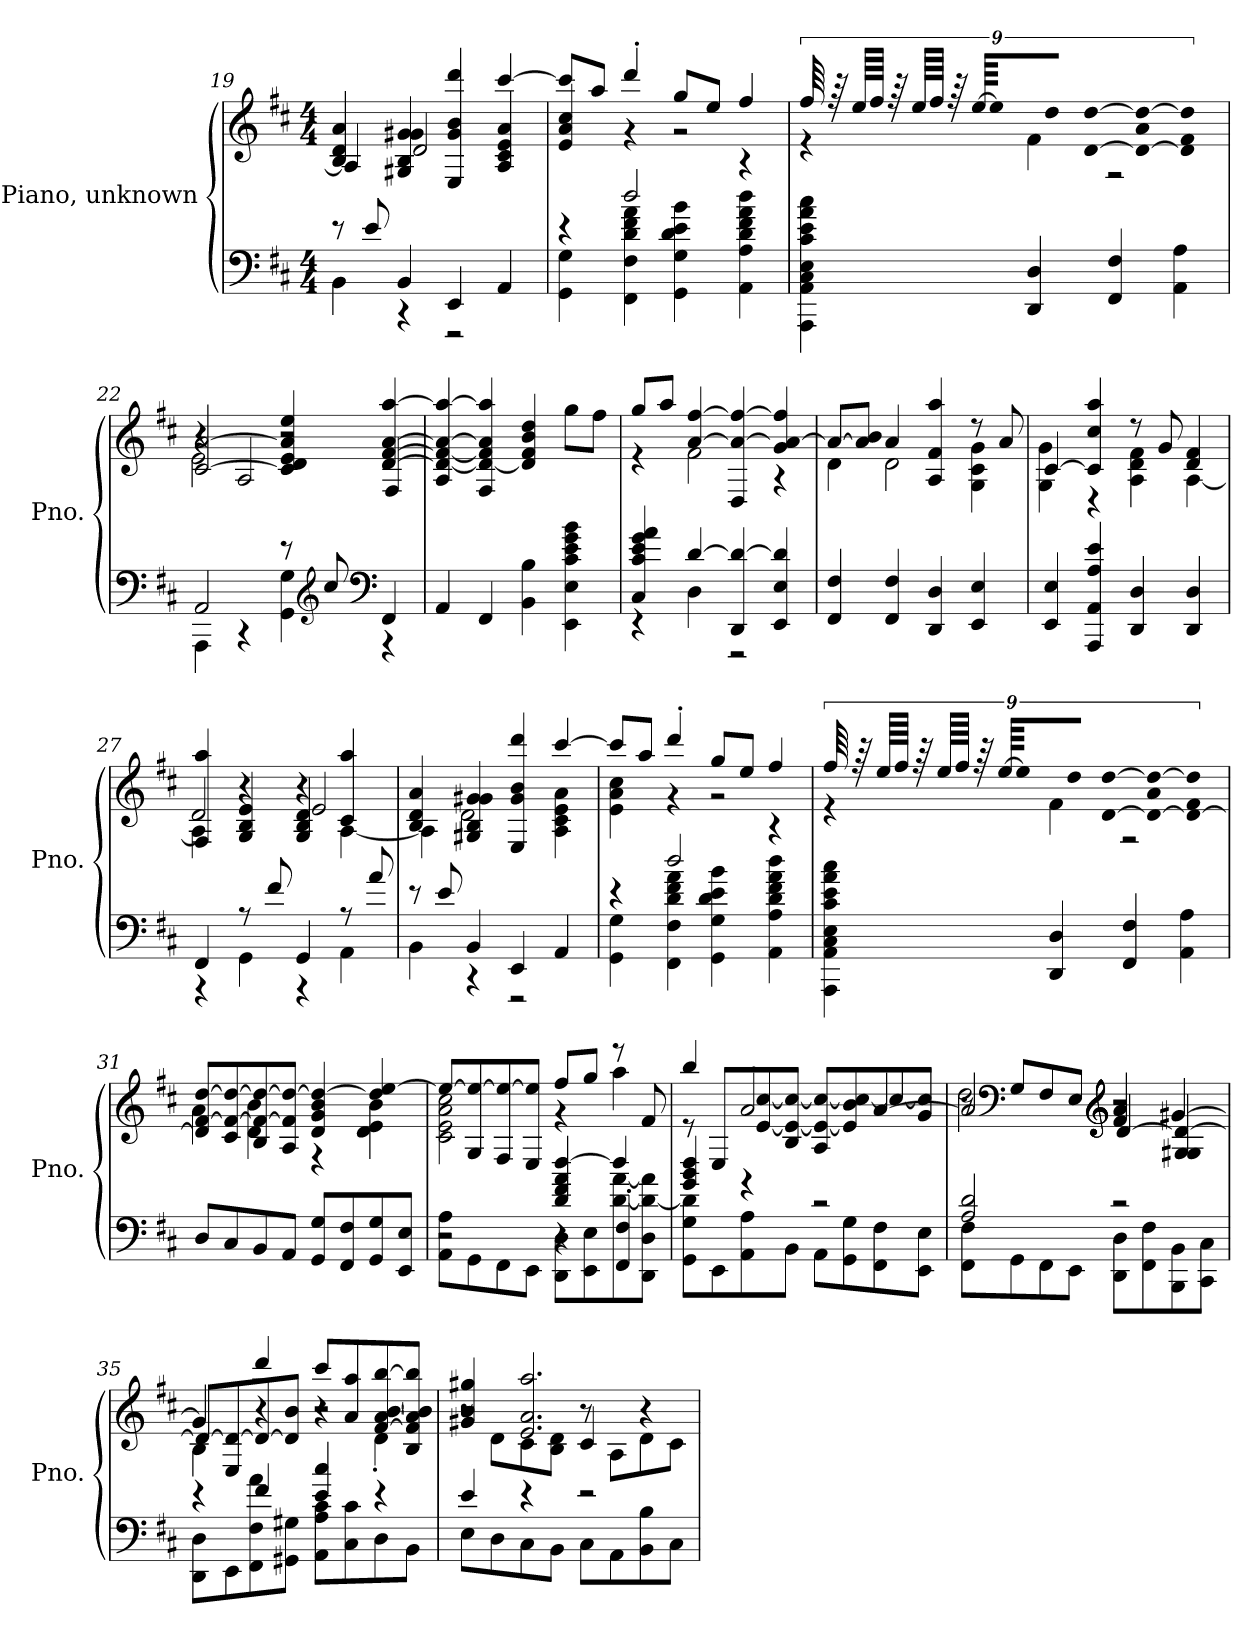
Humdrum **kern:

**kern	**kern
*part1	*part1
*staff2	*staff1
*I"Piano, unknown	*
*I'Pno.	*
*clefF4	*clefG2
*k[f#c#]	*k[f#c#]
*M4/4	*M4/4
=19	=19
*^	*^
8r	4BB\	4B/ 4d/ 4a/	4A/]
8e/	.	.	.
4BB/	4r	4G#X/ 4B/ 4g/ 4g#X/	2d/
4EE/	2r	4E/ 4g#/ 4b/ 4ddd/	.
4AA/	.	[4ccc#/	4A/ 4c#/ 4e/ 4a/
=20	=20	=20	=20
4r	4GG\ 4G\	8ccc#/L]	4e/ 4a/ 4cc#/
.	.	8aa/J	.
2dd/	4FF#\ 4F#\ 4d\ 4f#\ 4a\	4ddd'/	4r
.	4GG\ 4G\ 4d\ 4e\ 4b\	8gg/L	2r
.	.	8ee/J	.
4r	4AA\ 4A\ 4d\ 4f#\ 4a\ 4dd\	4ff#/	.
*v	*v	*	*
=21	=21	=21
4AAA\ 4AA\ 4C#\ 4E\ 4c#\ 4e\ 4a\ 4cc#\	96ff#/	4r
.	96r	.
.	96ee/LLLL	.
.	96ff#/JJJJ	.
.	96r	.
.	96ee/LLLL	.
.	96ff#/JJJJ	.
.	96r	.
.	[96ee/KLLL	.
.	32ee/JJ]	.
.	8dd/J	.
4DD/ 4D/	[4d/ [4dd/	4f#\
4FF#/ 4F#/	4d/_ 4a/ 4dd/_	2r
4AA\ 4A\	4d/] 4f#/ 4dd/]	.
!!LO:LB:g=z
=22	=22	=22
*^	*	*^
2AA/	4AAA\	[2c#/ [2a/	2e\	4r
.	4r	.	.	2A/
8r	4GG\ 4G\	4c#/] 4d/ 4e/ 4a/] 4ee/	2r	.
*clefG2	*	*	*	*
8cc#/	.	.	.	.
*clefF4	*	*	*	*
4FF#/	4r	[4d/ [4f#/ [4a/ [4aa/	.	4F#/
*v	*v	*	*	*
*	*v	*v	*v
=23	=23
4AA/	4A/ 4d/_ 4f#/_ 4a/_ 4aa/_
4FF#/	4F#/ 4d/_ 4f#/] 4a/] 4aa/]
4BB\ 4B\	4d/] 4f#/ 4b/ 4dd/
4EE\ 4E\ 4c#\ 4e\ 4g\ 4b\	8gg\L
.	8ff#\J
=24	=24
*^	*^
4C#/ 4c#/ 4e/ 4g/ 4a/	4r	8gg/L	4r
.	.	8aa/J	.
[4d/	4D\	[4a/ [4ff#/	2f#\
4DD/ 4d/_	2r	4D/ 4a/_ 4ff#/_	.
4EE/ 4E/ 4d/]	.	4g/ 4a/_ 4ff#/]	4r
*v	*v	*	*
=25	=25	=25
4FF#/ 4F#/	8a/L_	4d\
.	8a/] 8b/J	.
4FF#/ 4F#/	4a/	2d\
4DD/ 4D/	4A/ 4f#/ 4aa/	.
4EE/ 4E/	8r	4G\ 4c#\ 4g\
.	8a/	.
=26	=26	=26
4EE/ 4E/	[4c#/	4G\ 4g\
4AAA/ 4AA/ 4A/ 4e/	4c#/] 4cc#/ 4aa/	4r
4DD/ 4D/	8r	4A\ 4d\ 4f#\
.	8g/	.
4DD/ 4D/	4d/ 4f#/	[4A\
!!LO:LB:g=z
=27	=27	=27
*^	*	*^
4FF#/	4r	4F#/ 4aa/	4A\]	2d/
8r	4GG\	4G/ 4B/ 4e/	4r	.
8f#/	.	.	.	.
4GG/	4r	4G/ 4B/ 4d/	4r	2e/
8r	4AA\	4c#/ 4aa/	[4A\	.
8a/	.	.	.	.
*	*	*	*v	*v
=28	=28	=28	=28
8r	4BB\	4B/ 4d/ 4a/	4A\]
8e/	.	.	.
4BB/	4r	4G#X/ 4B/ 4g/ 4g#X/	2d\
4EE/	2r	4E/ 4g#/ 4b/ 4ddd/	.
4AA/	.	[4ccc#/	4A\ 4c#\ 4e\ 4a\
=29	=29	=29	=29
4r	4GG\ 4G\	8ccc#/L]	4e\ 4a\ 4cc#\
.	.	8aa/J	.
2dd/	4FF#\ 4F#\ 4d\ 4f#\ 4a\	4ddd'/	4r
.	4GG\ 4G\ 4d\ 4e\ 4b\	8gg/L	2r
.	.	8ee/J	.
4r	4AA\ 4A\ 4d\ 4f#\ 4a\ 4dd\	4ff#/	.
*v	*v	*	*
=30	=30	=30
4AAA\ 4AA\ 4C#\ 4E\ 4c#\ 4e\ 4a\ 4cc#\	96ff#/	4r
.	96r	.
.	96ee/LLLL	.
.	96ff#/JJJJ	.
.	96r	.
.	96ee/LLLL	.
.	96ff#/JJJJ	.
.	96r	.
.	[96ee/KLLL	.
.	32ee/JJ]	.
.	8dd/J	.
4DD/ 4D/	[4d/ [4dd/	4f#\
4FF#/ 4F#/	4d/_ 4a/ 4dd/_	2r
4AA\ 4A\	4d/_ 4f#/ 4dd/]	.
!!LO:PB:g=z	!!
=31	=31	=31
8D/L	8d/] [8f#/ [8dd/L	4a\
8C#/	8c#/ 8f#/_ 8dd/_	.
8BB/	8B/ 8f#/_ 8dd/_	4d\ 4b\
8AA/J	8A/ 8f#/] 8dd/_J	.
8GG/ 8G/L	4d/ 4g/ 4b/ 4dd/_	4r
8FF#/ 8F#/	.	.
8GG/ 8G/	4dd/] [4ee/	4d\ 4e\ 4b\
8EE/ 8E/J	.	.
=32	=32	=32
*^	*	*
*	*^	*	*
2r	8AA\ 8A\L	2r	8ee/L_	2c#\ 2e\ 2a\ 2cc#\
.	8GG\	.	8G/ 8ee/_	.
.	8FF#\	.	8F#/ 8ee/_	.
.	8EE\J	.	8E/ 8ee/]J	.
4d/ 4f#/ 4a/ [4dd/	8DD\ 8D\L	4r	8ff#/L	4r
.	8EE\ 8E\	.	8gg/J	.
4dd/]	[8d\ [8a\	4FF#/' 4F#/'	8r	4aa\
.	8DD\ 8D\ 8d\_ 8a\]J	.	8f#/	.
*	*v	*v	*	*
=33	=33	=33	=33
4g/ 4b/ 4dd/	8GG\ 8G\ 8d\]L	4bb/	8r
.	8EE\	.	8E/L
4r	8AA\ 8A\	2a'/	[8e/ [8cc#/
.	8BB\J	.	8B/ 8e/_ 8cc#/_J
2r	8AA\L	.	8A/ 8e/_ 8cc#/_L
.	8GG\ 8G\	.	8e/] 8b/ 8cc#/_
.	8FF#\ 8F#\	[4a/	8cc#/_
.	8EE\ 8E\J	.	8g/ 8cc#/]J
!!LO:LB:g=z
=34	=34	=34	=34
*	*	*	*^
2A/ 2d/	8FF#\ 8F#\L	2a/]	2dd\	8r
*	*	*clefF4	*	*
.	8GG\	.	.	8G/L
.	8FF#\	.	.	8F#/
.	8EE\J	.	.	8E/J
*	*	*clefG2	*	*
2r	8DD\ 8D\L	4f#/ 4a/	2r	[4d/
.	8FF#\ 8F#\	.	.	.
.	8BBB\ 8BB\	[4g#X/	.	4G/ 4G#X/ 4d/_
.	8CC#\ 8C#\J	.	.	.
=35	=35	=35	=35	=35
4r	8DD\ 8D\L	4g#/]	4B\	8d/L_
.	8EE\	.	.	8E/ 8d/_
4f#/	8FF#\ 8F#\ 8a\	4ddd/	4r	8d/_
.	8GG#X\ 8G#X\J	.	.	8d/] 8b/J
4e/ 4cc#/	8AA\ 8A\ 8c#\L	2r	4r	8ccc#/L
.	8C#\ 8c#\	.	.	8a/ 8aa/
4r	8D\	.	4d'\	[8f#/ [8a/ [8b/ [8bb/
.	8BB\J	.	.	8B/ 8f#/] 8a/] 8b/] 8bb/]J
=36	=36	=36	=36	=36
4e/	8E\L	4g#X/ 4b/ 4gg#X/	8r	2r
.	8D\	.	8d\L	.
4r	8C#\	2.e/ 2.a/ 2.aa/	8c#\	.
.	8BB\J	.	8B\ 8d\J	.
2r	8C#\L	.	8r	4c#/
.	8AA\	.	8A\L	.
.	8BB\ 8B\	.	8d\	4r
.	8C#\J	.	8c#\J	.
*v	*v	*	*	*
*	*v	*v	*v
=	=
*-	*-
